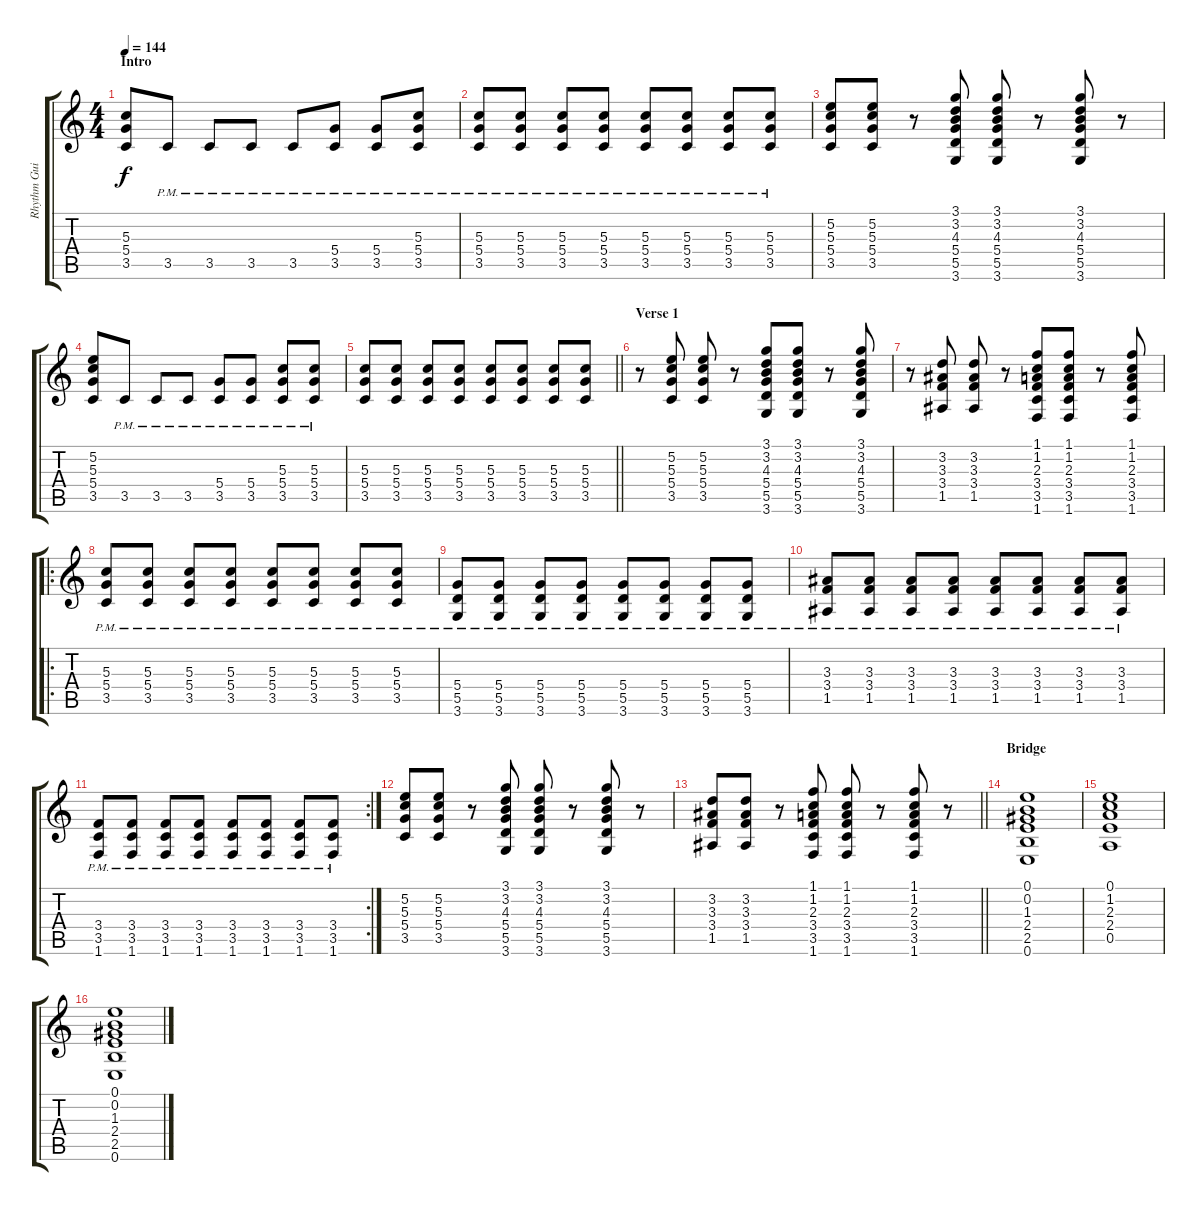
\track ("Rhythm Guitar" "Rhythm Gui") {instrument overdrivenguitar}
\staff {score tabs}
\tuning (E4 B3 G3 D3 A2 E2) {hide}
\ts (4 4)
\section ("" "Intro")
\tempo 144
\clef g2
\ks c
(5.3 5.4 3.5).8{dy f instrument overdrivenguitar} 3.5{pm}.8 3.5{pm}.8 3.5{pm}.8 3.5{pm}.8 (5.4{pm} 3.5{pm}).8 (5.4{pm} 3.5{pm}).8 (5.3{pm} 5.4{pm} 3.5{pm}).8 |
(5.3{pm} 5.4{pm} 3.5{pm}).8 (5.3{pm} 5.4{pm} 3.5{pm}).8 (5.3{pm} 5.4{pm} 3.5{pm}).8 (5.3{pm} 5.4{pm} 3.5{pm}).8 (5.3{pm} 5.4{pm} 3.5{pm}).8 (5.3{pm} 5.4{pm} 3.5{pm}).8 (5.3{pm} 5.4{pm} 3.5{pm}).8 (5.3{pm} 5.4{pm} 3.5{pm}).8 |
(5.2 5.3 5.4 3.5).8 (5.2 5.3 5.4 3.5).8 r.8 (3.1 3.2 4.3 5.4 5.5 3.6).8 (3.1 3.2 4.3 5.4 5.5 3.6).8 r.8 (3.1 3.2 4.3 5.4 5.5 3.6).8 r.8 |
(5.2 5.3 5.4 3.5).8 3.5{pm}.8 3.5{pm}.8 3.5{pm}.8 (5.4{pm} 3.5{pm}).8 (5.4{pm} 3.5{pm}).8 (5.3{pm} 5.4{pm} 3.5{pm}).8 (5.3{pm} 5.4{pm} 3.5{pm}).8 |
\barLineRight lightlight
(5.3 5.4 3.5).8 (5.3 5.4 3.5).8 (5.3 5.4 3.5).8 (5.3 5.4 3.5).8 (5.3 5.4 3.5).8 (5.3 5.4 3.5).8 (5.3 5.4 3.5).8 (5.3 5.4 3.5).8 |
\section ("" "Verse 1")
r.8 (5.2 5.3 5.4 3.5).8 (5.2 5.3 5.4 3.5).8 r.8 (3.1 3.2 4.3 5.4 5.5 3.6).8 (3.1 3.2 4.3 5.4 5.5 3.6).8 r.8 (3.1 3.2 4.3 5.4 5.5 3.6).8 |
r.8 (3.2 3.3 3.4 1.5).8 (3.2 3.3 3.4 1.5).8 r.8 (1.1 1.2 2.3 3.4 3.5 1.6).8 (1.1 1.2 2.3 3.4 3.5 1.6).8 r.8 (1.1 1.2 2.3 3.4 3.5 1.6).8 |
\ro
(5.3{pm} 5.4{pm} 3.5{pm}).8 (5.3{pm} 5.4{pm} 3.5{pm}).8 (5.3{pm} 5.4{pm} 3.5{pm}).8 (5.3{pm} 5.4{pm} 3.5{pm}).8 (5.3{pm} 5.4{pm} 3.5{pm}).8 (5.3{pm} 5.4{pm} 3.5{pm}).8 (5.3{pm} 5.4{pm} 3.5{pm}).8 (5.3{pm} 5.4{pm} 3.5{pm}).8 |
(5.4{pm} 5.5{pm} 3.6{pm}).8 (5.4{pm} 5.5{pm} 3.6{pm}).8 (5.4{pm} 5.5{pm} 3.6{pm}).8 (5.4{pm} 5.5{pm} 3.6{pm}).8 (5.4{pm} 5.5{pm} 3.6{pm}).8 (5.4{pm} 5.5{pm} 3.6{pm}).8 (5.4{pm} 5.5{pm} 3.6{pm}).8 (5.4{pm} 5.5{pm} 3.6{pm}).8 |
(3.3{pm} 3.4{pm} 1.5{pm}).8 (3.3{pm} 3.4{pm} 1.5{pm}).8 (3.3{pm} 3.4{pm} 1.5{pm}).8 (3.3{pm} 3.4{pm} 1.5{pm}).8 (3.3{pm} 3.4{pm} 1.5{pm}).8 (3.3{pm} 3.4{pm} 1.5{pm}).8 (3.3{pm} 3.4{pm} 1.5{pm}).8 (3.3{pm} 3.4{pm} 1.5{pm}).8 |
\rc 2
(3.4{pm} 3.5{pm} 1.6{pm}).8 (3.4{pm} 3.5{pm} 1.6{pm}).8 (3.4{pm} 3.5{pm} 1.6{pm}).8 (3.4{pm} 3.5{pm} 1.6{pm}).8 (3.4{pm} 3.5{pm} 1.6{pm}).8 (3.4{pm} 3.5{pm} 1.6{pm}).8 (3.4{pm} 3.5{pm} 1.6{pm}).8 (3.4{pm} 3.5{pm} 1.6{pm}).8 |
(5.2 5.3 5.4 3.5).8 (5.2 5.3 5.4 3.5).8 r.8 (3.1 3.2 4.3 5.4 5.5 3.6).8 (3.1 3.2 4.3 5.4 5.5 3.6).8 r.8 (3.1 3.2 4.3 5.4 5.5 3.6).8 r.8 |
\barLineRight lightlight
(3.2 3.3 3.4 1.5).8 (3.2 3.3 3.4 1.5).8 r.8 (1.1 1.2 2.3 3.4 3.5 1.6).8 (1.1 1.2 2.3 3.4 3.5 1.6).8 r.8 (1.1 1.2 2.3 3.4 3.5 1.6).8 r.8 |
\section ("" "Bridge")
(0.1 0.2 1.3 2.4 2.5 0.6).1 |
(0.1 1.2 2.3 2.4 0.5).1 |
(0.1 0.2 1.3 2.4 2.5 0.6).1
